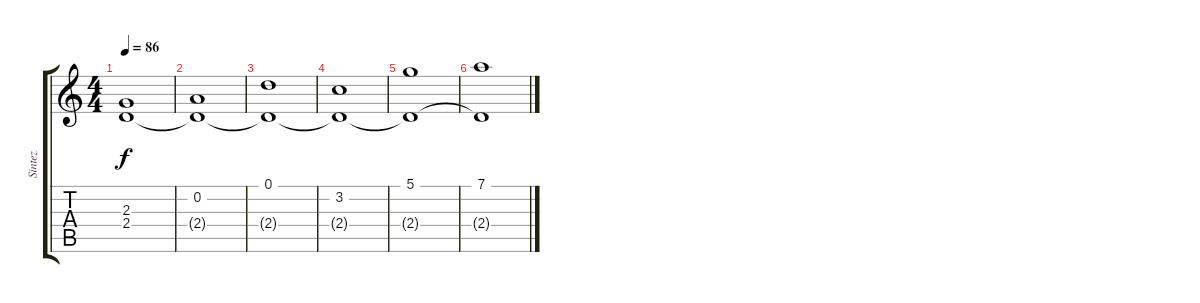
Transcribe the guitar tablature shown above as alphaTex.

\track ("Sintez" "Sintez") {instrument contrabass}
\staff {score tabs}
\tuning (D4 A3 F3 C3 G2 D2) {hide}
\ts (4 4)
\tempo 86
\clef g2
\ks c
(2.3 2.4{t}).1{dy f} |
(0.2 2.4{t}).1 |
(0.1 2.4{t}).1 |
(3.2 2.4{t}).1 |
(5.1 2.4{t}).1 |
(7.1 2.4{t}).1
